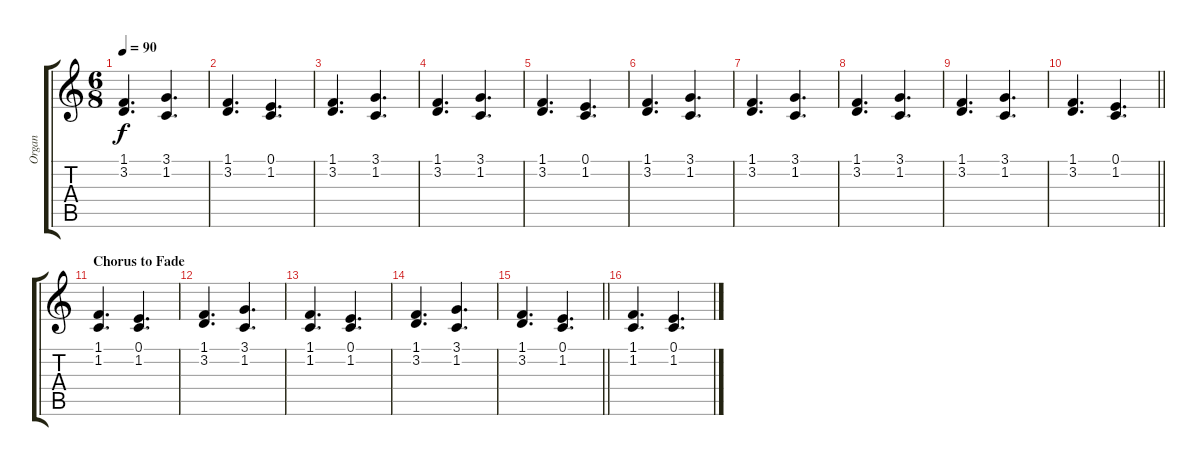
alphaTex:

\track ("Organ" "Organ") {instrument percussiveorgan}
\staff {score tabs}
\tuning (E4 B3 G3 D3 A2 E2) {hide}
\ts (6 8)
\tempo 90
\clef g2
\ks c
(1.1 3.2).4{d dy f} (3.1 1.2).4{d} |
(1.1 3.2).4{d} (0.1 1.2).4{d} |
(1.1 3.2).4{d} (3.1 1.2).4{d} |
(1.1 3.2).4{d} (3.1 1.2).4{d} |
(1.1 3.2).4{d} (0.1 1.2).4{d} |
(1.1 3.2).4{d} (3.1 1.2).4{d} |
(1.1 3.2).4{d} (3.1 1.2).4{d} |
(1.1 3.2).4{d} (3.1 1.2).4{d} |
(1.1 3.2).4{d} (3.1 1.2).4{d} |
\barLineRight lightlight
(1.1 3.2).4{d} (0.1 1.2).4{d} |
\section ("" "Chorus to Fade")
(1.1 1.2).4{d} (0.1 1.2).4{d} |
(1.1 3.2).4{d} (3.1 1.2).4{d} |
(1.1 1.2).4{d} (0.1 1.2).4{d} |
(1.1 3.2).4{d} (3.1 1.2).4{d} |
\barLineRight lightlight
(1.1 3.2).4{d} (0.1 1.2).4{d} |
(1.1 1.2).4{d} (0.1 1.2).4{d}
